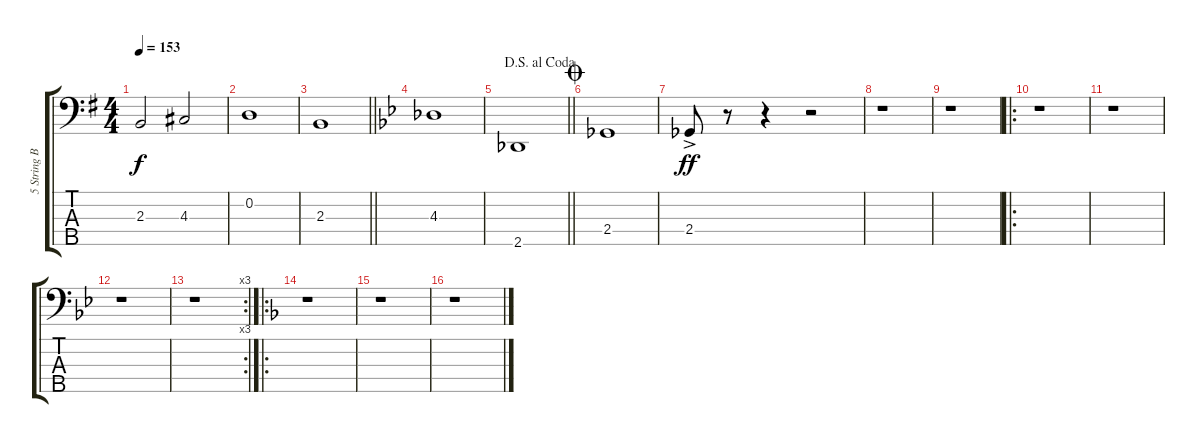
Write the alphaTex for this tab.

\track ("5 String Bass" "5 String B") {instrument electricbassfinger}
\staff {score tabs}
\tuning (G2 D2 A1 E1 B0) {hide}
\ts (4 4)
\tempo 153
\clef f4
\ks g
2.3.2{dy f} 4.3.2 |
0.2.1 |
\barLineRight lightlight
2.3.1 |
\ks bb
4.3.1 |
\jump dalsegnoalcoda
\barLineRight lightlight
2.5.1 |
\jump coda
2.4.1 |
2.4{ac}.8{dy ff} r.8 r.4 r.2 |
r.1 |
r.1 |
\ro
r.1 |
r.1 |
r.1 |
\rc 3
r.1 |
\ro
\ks f
r.1 |
r.1 |
r.1
